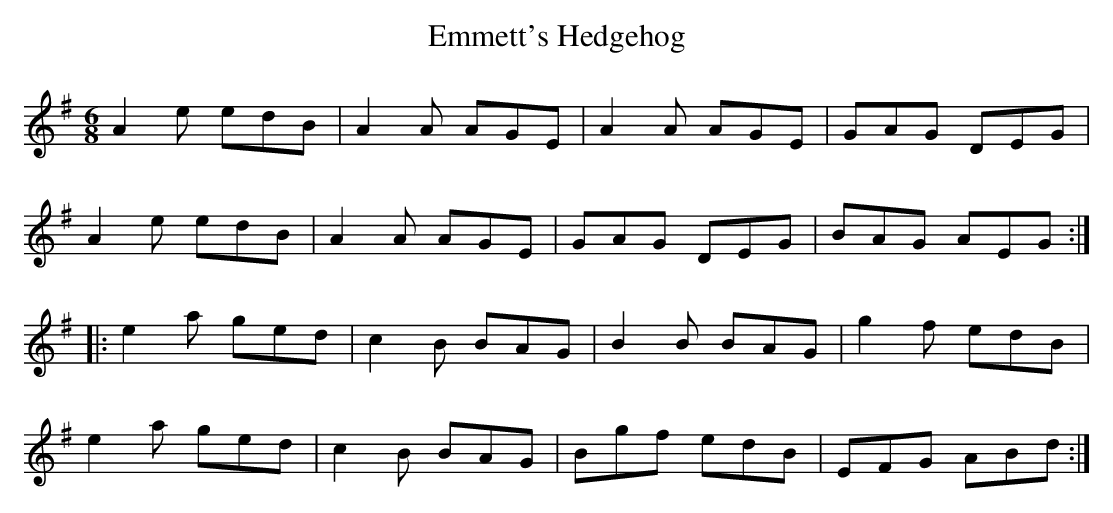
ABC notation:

X:1
T:Emmett's Hedgehog
M:6/8
L:1/8
K:Ador
A2e edB | A2A AGE | A2A AGE | GAG DEG |
A2e edB | A2A AGE | GAG DEG | BAG AEG :|
|:e2a ged | c2B BAG | B2B BAG | g2f edB |
e2a ged | c2B BAG | Bgf edB | EFG ABd :|
